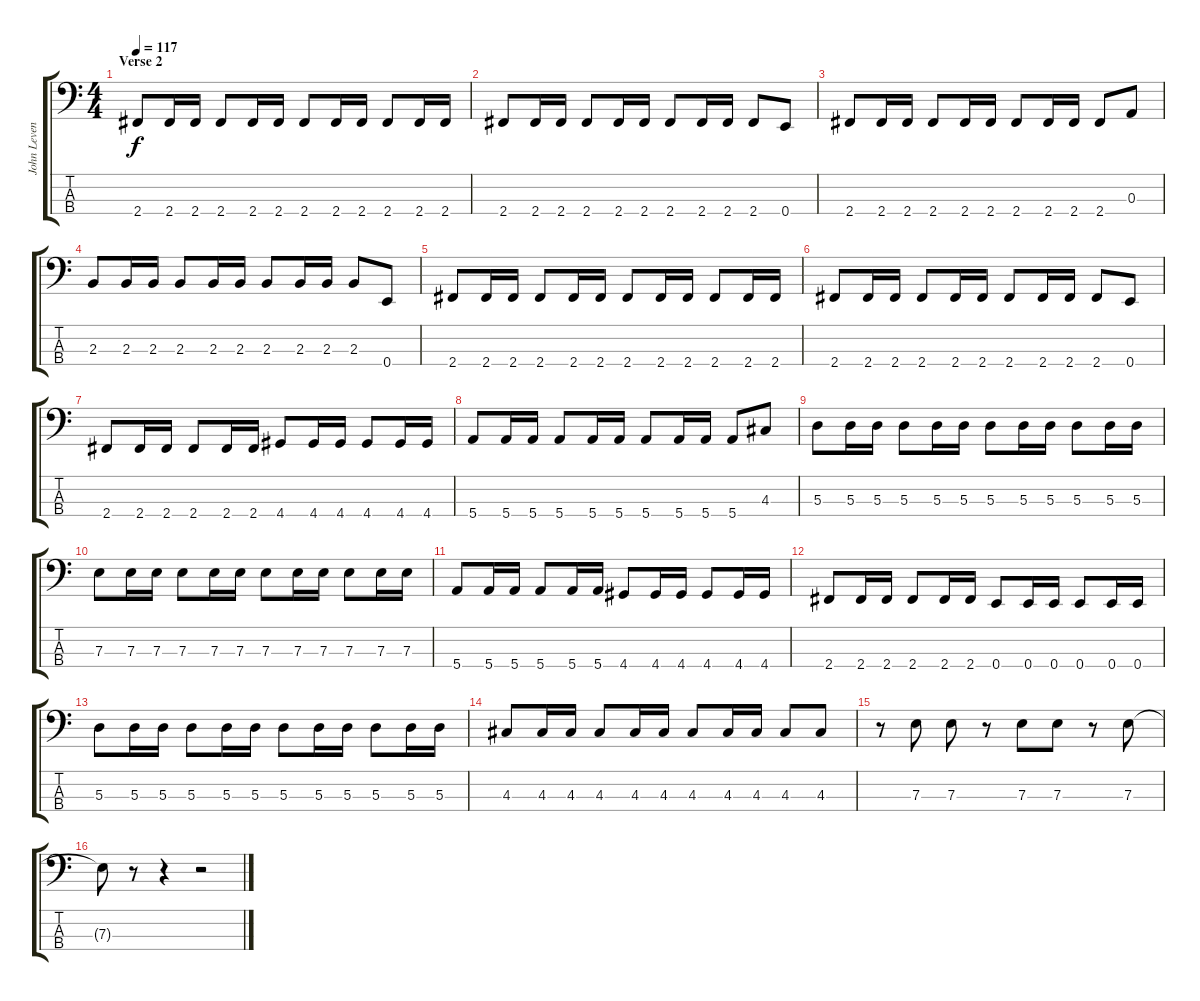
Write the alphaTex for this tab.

\track ("John Leven (Bass)" "John Leven") {instrument electricbasspick}
\staff {score tabs}
\tuning (G2 D2 A1 E1) {hide}
\ts (4 4)
\section ("" "Verse 2")
\tempo 117
\clef f4
\ks c
2.4.8{dy f} 2.4.16 2.4.16 2.4.8 2.4.16 2.4.16 2.4.8 2.4.16 2.4.16 2.4.8 2.4.16 2.4.16 |
2.4.8 2.4.16 2.4.16 2.4.8 2.4.16 2.4.16 2.4.8 2.4.16 2.4.16 2.4.8 0.4.8 |
2.4.8 2.4.16 2.4.16 2.4.8 2.4.16 2.4.16 2.4.8 2.4.16 2.4.16 2.4.8 0.3.8 |
2.3.8 2.3.16 2.3.16 2.3.8 2.3.16 2.3.16 2.3.8 2.3.16 2.3.16 2.3.8 0.4.8 |
2.4.8 2.4.16 2.4.16 2.4.8 2.4.16 2.4.16 2.4.8 2.4.16 2.4.16 2.4.8 2.4.16 2.4.16 |
2.4.8 2.4.16 2.4.16 2.4.8 2.4.16 2.4.16 2.4.8 2.4.16 2.4.16 2.4.8 0.4.8 |
2.4.8 2.4.16 2.4.16 2.4.8 2.4.16 2.4.16 4.4.8 4.4.16 4.4.16 4.4.8 4.4.16 4.4.16 |
5.4.8 5.4.16 5.4.16 5.4.8 5.4.16 5.4.16 5.4.8 5.4.16 5.4.16 5.4.8 4.3.8 |
5.3.8 5.3.16 5.3.16 5.3.8 5.3.16 5.3.16 5.3.8 5.3.16 5.3.16 5.3.8 5.3.16 5.3.16 |
7.3.8 7.3.16 7.3.16 7.3.8 7.3.16 7.3.16 7.3.8 7.3.16 7.3.16 7.3.8 7.3.16 7.3.16 |
5.4.8 5.4.16 5.4.16 5.4.8 5.4.16 5.4.16 4.4.8 4.4.16 4.4.16 4.4.8 4.4.16 4.4.16 |
2.4.8 2.4.16 2.4.16 2.4.8 2.4.16 2.4.16 0.4.8 0.4.16 0.4.16 0.4.8 0.4.16 0.4.16 |
5.3.8 5.3.16 5.3.16 5.3.8 5.3.16 5.3.16 5.3.8 5.3.16 5.3.16 5.3.8 5.3.16 5.3.16 |
4.3.8 4.3.16 4.3.16 4.3.8 4.3.16 4.3.16 4.3.8 4.3.16 4.3.16 4.3.8 4.3.8 |
r.8 7.3.8 7.3.8 r.8 7.3.8 7.3.8 r.8 7.3.8 |
7.3{t}.8 r.8 r.4 r.2
